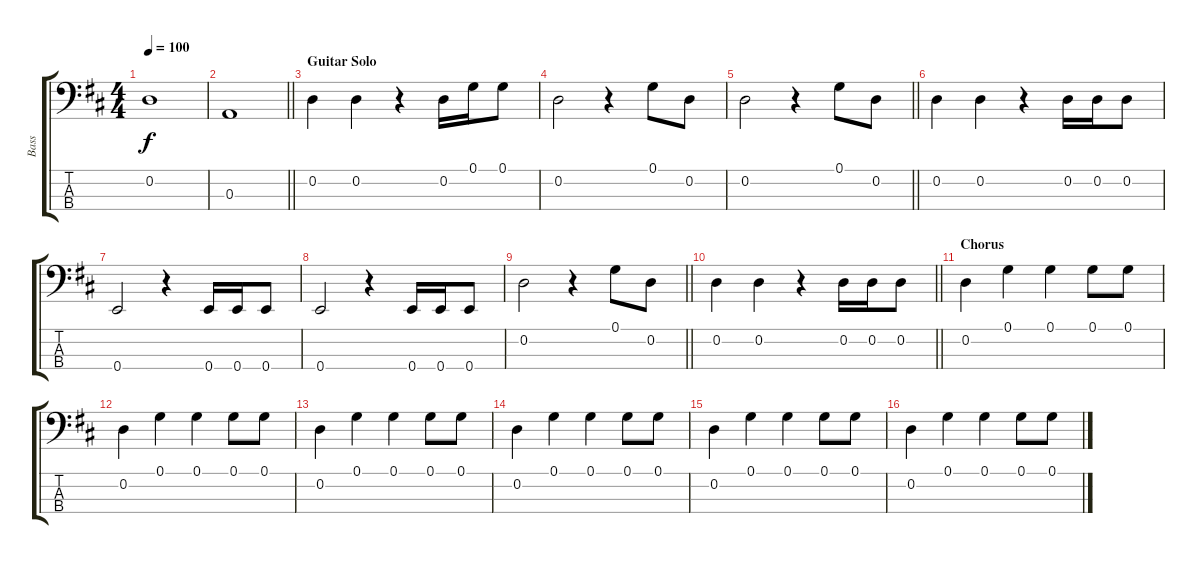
\track ("Bass" "Bass") {instrument electricbassfinger}
\staff {score tabs}
\tuning (G2 D2 A1 E1) {hide}
\ts (4 4)
\tempo 100
\clef f4
\ks d
0.2.1{dy f} |
\barLineRight lightlight
0.3.1 |
\section ("" "Guitar Solo")
0.2.4 0.2.4 r.4 0.2.16 0.1.16 0.1.8 |
0.2.2 r.4 0.1.8 0.2.8 |
\barLineRight lightlight
0.2.2 r.4 0.1.8 0.2.8 |
0.2.4 0.2.4 r.4 0.2.16 0.2.16 0.2.8 |
0.4.2 r.4 0.4.16 0.4.16 0.4.8 |
0.4.2 r.4 0.4.16 0.4.16 0.4.8 |
\barLineRight lightlight
0.2.2 r.4 0.1.8 0.2.8 |
\barLineRight lightlight
0.2.4 0.2.4 r.4 0.2.16 0.2.16 0.2.8 |
\section ("" "Chorus")
0.2.4 0.1.4 0.1.4 0.1.8 0.1.8 |
0.2.4 0.1.4 0.1.4 0.1.8 0.1.8 |
0.2.4 0.1.4 0.1.4 0.1.8 0.1.8 |
0.2.4 0.1.4 0.1.4 0.1.8 0.1.8 |
0.2.4 0.1.4 0.1.4 0.1.8 0.1.8 |
0.2.4 0.1.4 0.1.4 0.1.8 0.1.8
